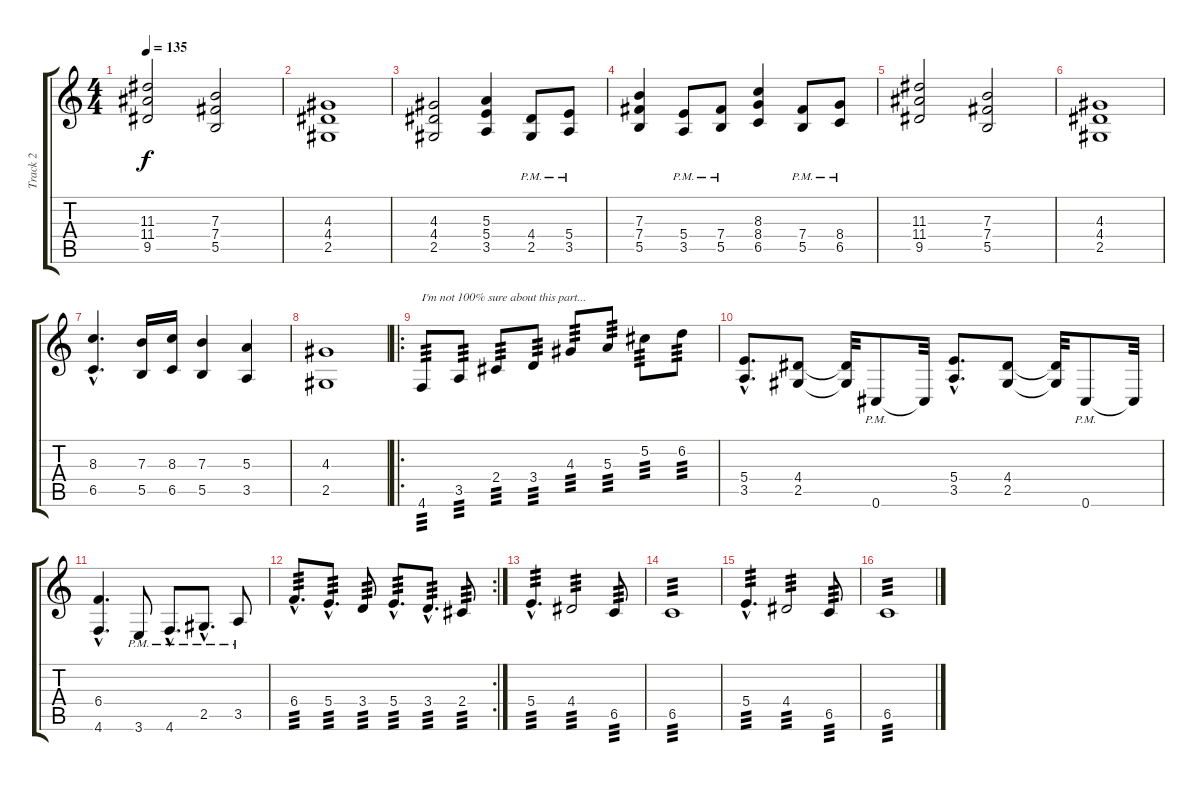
\track ("Track 2" "Track 2") {instrument distortionguitar}
\staff {score tabs}
\tuning (Db4 Ab3 E3 B2 Gb2 Db2) {hide}
\ts (4 4)
\tempo 135
\clef g2
\ks c
(11.3 11.4 9.5).2{dy f} (7.3 7.4 5.5).2 |
(4.3 4.4 2.5).1 |
(4.3 4.4 2.5).2 (5.3 5.4 3.5).4 (4.4{pm} 2.5{pm}).8 (5.4{pm} 3.5{pm}).8 |
(7.3 7.4 5.5).4 (5.4{pm} 3.5{pm}).8 (7.4{pm} 5.5{pm}).8 (8.3 8.4 6.5).4 (7.4{pm} 5.5{pm}).8 (8.4{pm} 6.5{pm}).8 |
(11.3 11.4 9.5).2 (7.3 7.4 5.5).2 |
(4.3 4.4 2.5).1 |
(8.3{hac} 6.5{hac}).4{d} (7.3 5.5).16 (8.3 6.5).16 (7.3 5.5).4 (5.3 3.5).4 |
(4.3 2.5).1 |
\ro
4.6.8{txt "I'm not 100% sure about this part..." tp 3} 3.5.8{tp 3} 2.4.8{tp 3} 3.4.8{tp 3} 4.3.8{tp 3} 5.3.8{tp 3} 5.2.8{tp 3} 6.2.8{tp 3} |
(5.4{hac} 3.5{hac}).8{d} (4.4 2.5).8 (4.4{t} 2.5{t}).32 0.6{pm}.8 0.6{t}.32 (5.4{hac} 3.5{hac}).8{d} (4.4 2.5).8 (4.4{t} 2.5{t}).32 0.6{pm}.8 0.6{t}.32 |
(6.4{hac} 4.6{hac}).4{d} 3.6{pm}.8 4.6{hac pm}.8{d} 2.5{hac pm}.8{d} 3.5{pm}.8 |
\rc 2
6.4{hac}.8{d tp 3} 5.4{hac}.8{d tp 3} 3.4.8{tp 3} 5.4{hac}.8{d tp 3} 3.4{hac}.8{d tp 3} 2.4.8{tp 3} |
5.4{hac}.4{d tp 3} 4.4.2{tp 3} 6.5.8{tp 3} |
6.5.1{tp 3} |
5.4{hac}.4{d tp 3} 4.4.2{tp 3} 6.5.8{tp 3} |
6.5.1{tp 3}
